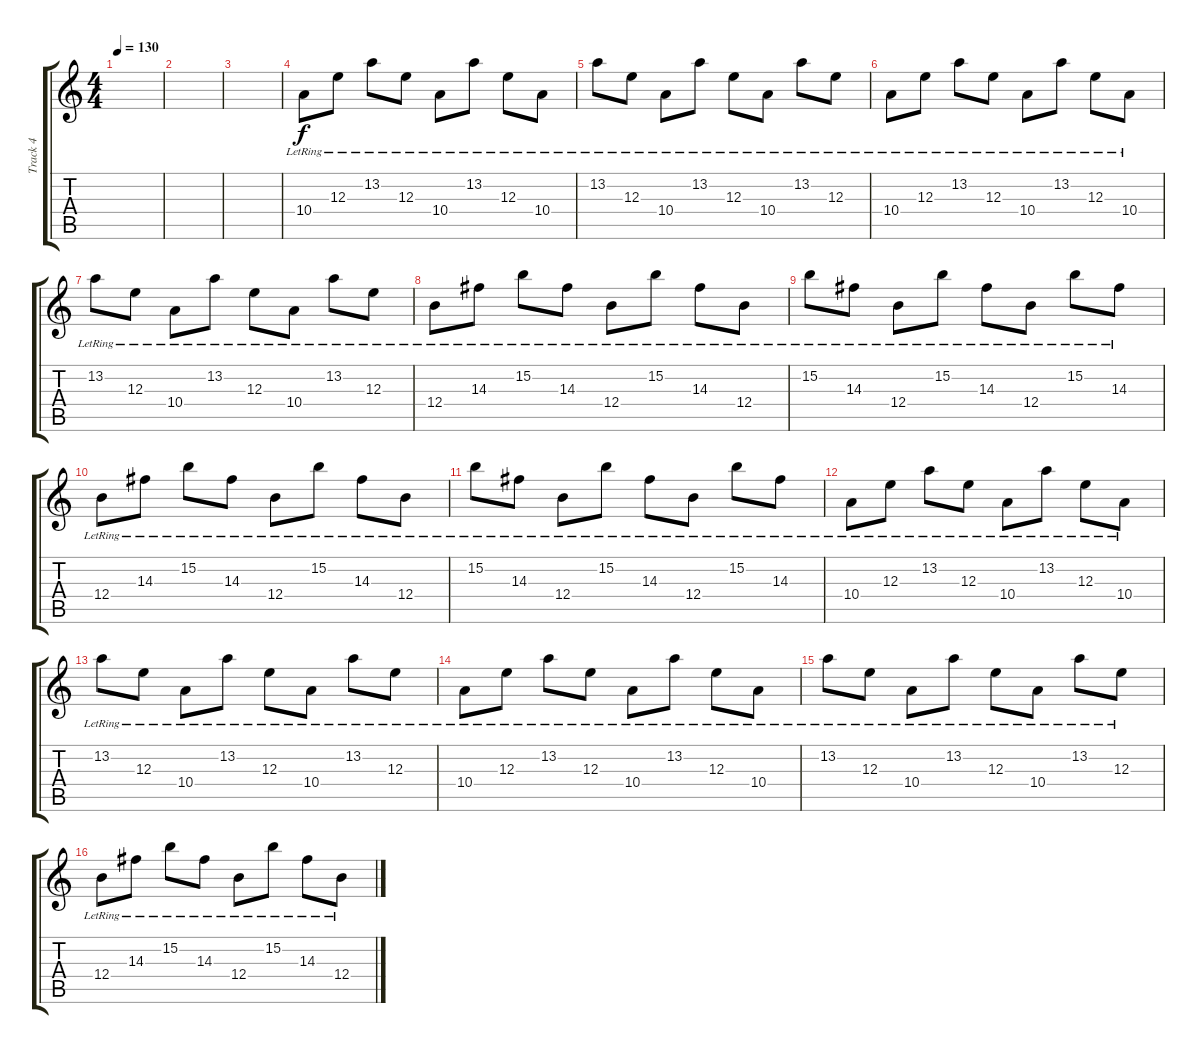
\track ("Track 4" "Track 4") {instrument electricguitarclean}
\staff {score tabs}
\tuning (Db4 Ab3 E3 B2 Gb2 B1) {hide}
\ts (4 4)
\tempo 130
\clef g2
\ks c
|
|
|
10.4{lr}.8 12.3{lr}.8 13.2{lr}.8 12.3{lr}.8 10.4{lr}.8 13.2{lr}.8 12.3{lr}.8 10.4{lr}.8 |
13.2{lr}.8 12.3{lr}.8 10.4{lr}.8 13.2{lr}.8 12.3{lr}.8 10.4{lr}.8 13.2{lr}.8 12.3{lr}.8 |
10.4{lr}.8 12.3{lr}.8 13.2{lr}.8 12.3{lr}.8 10.4{lr}.8 13.2{lr}.8 12.3{lr}.8 10.4{lr}.8 |
13.2{lr}.8 12.3{lr}.8 10.4{lr}.8 13.2{lr}.8 12.3{lr}.8 10.4{lr}.8 13.2{lr}.8 12.3{lr}.8 |
12.4{lr}.8 14.3{lr}.8 15.2{lr}.8 14.3{lr}.8 12.4{lr}.8 15.2{lr}.8 14.3{lr}.8 12.4{lr}.8 |
15.2{lr}.8 14.3{lr}.8 12.4{lr}.8 15.2{lr}.8 14.3{lr}.8 12.4{lr}.8 15.2{lr}.8 14.3{lr}.8 |
12.4{lr}.8 14.3{lr}.8 15.2{lr}.8 14.3{lr}.8 12.4{lr}.8 15.2{lr}.8 14.3{lr}.8 12.4{lr}.8 |
15.2{lr}.8 14.3{lr}.8 12.4{lr}.8 15.2{lr}.8 14.3{lr}.8 12.4{lr}.8 15.2{lr}.8 14.3{lr}.8 |
10.4{lr}.8 12.3{lr}.8 13.2{lr}.8 12.3{lr}.8 10.4{lr}.8 13.2{lr}.8 12.3{lr}.8 10.4{lr}.8 |
13.2{lr}.8 12.3{lr}.8 10.4{lr}.8 13.2{lr}.8 12.3{lr}.8 10.4{lr}.8 13.2{lr}.8 12.3{lr}.8 |
10.4{lr}.8 12.3{lr}.8 13.2{lr}.8 12.3{lr}.8 10.4{lr}.8 13.2{lr}.8 12.3{lr}.8 10.4{lr}.8 |
13.2{lr}.8 12.3{lr}.8 10.4{lr}.8 13.2{lr}.8 12.3{lr}.8 10.4{lr}.8 13.2{lr}.8 12.3{lr}.8 |
12.4{lr}.8 14.3{lr}.8 15.2{lr}.8 14.3{lr}.8 12.4{lr}.8 15.2{lr}.8 14.3{lr}.8 12.4{lr}.8
